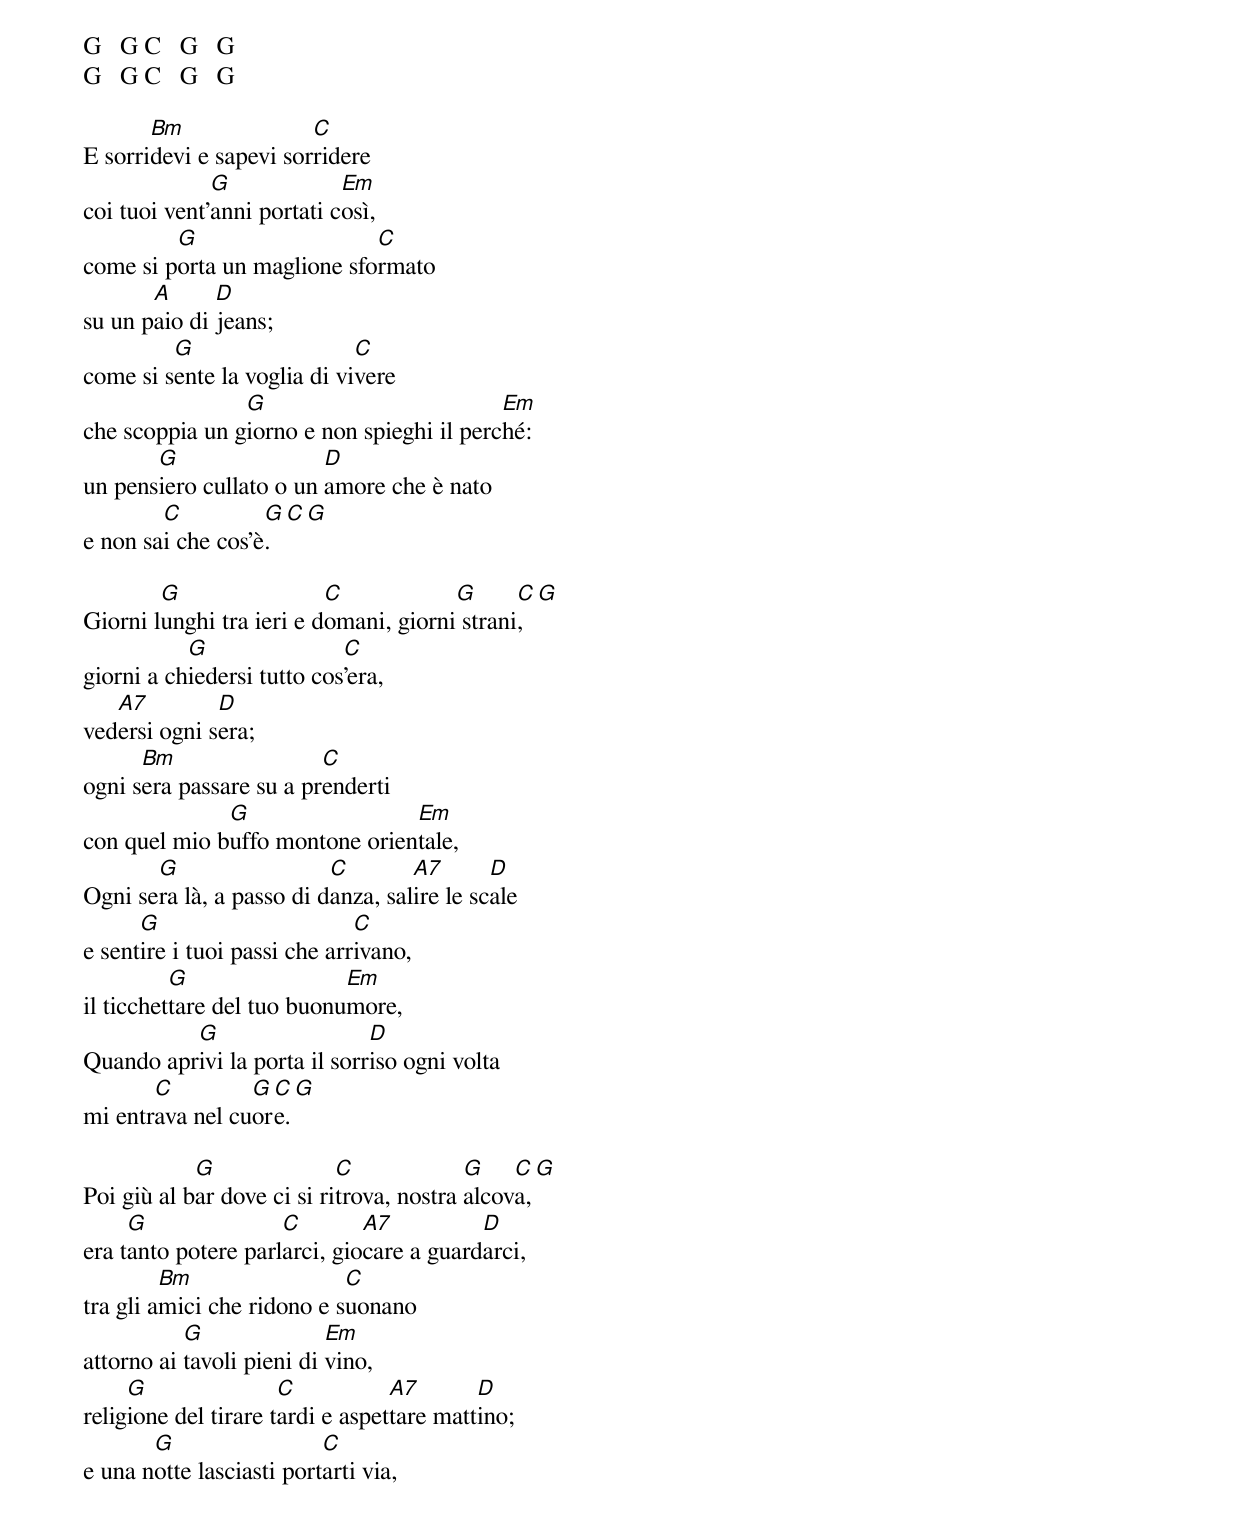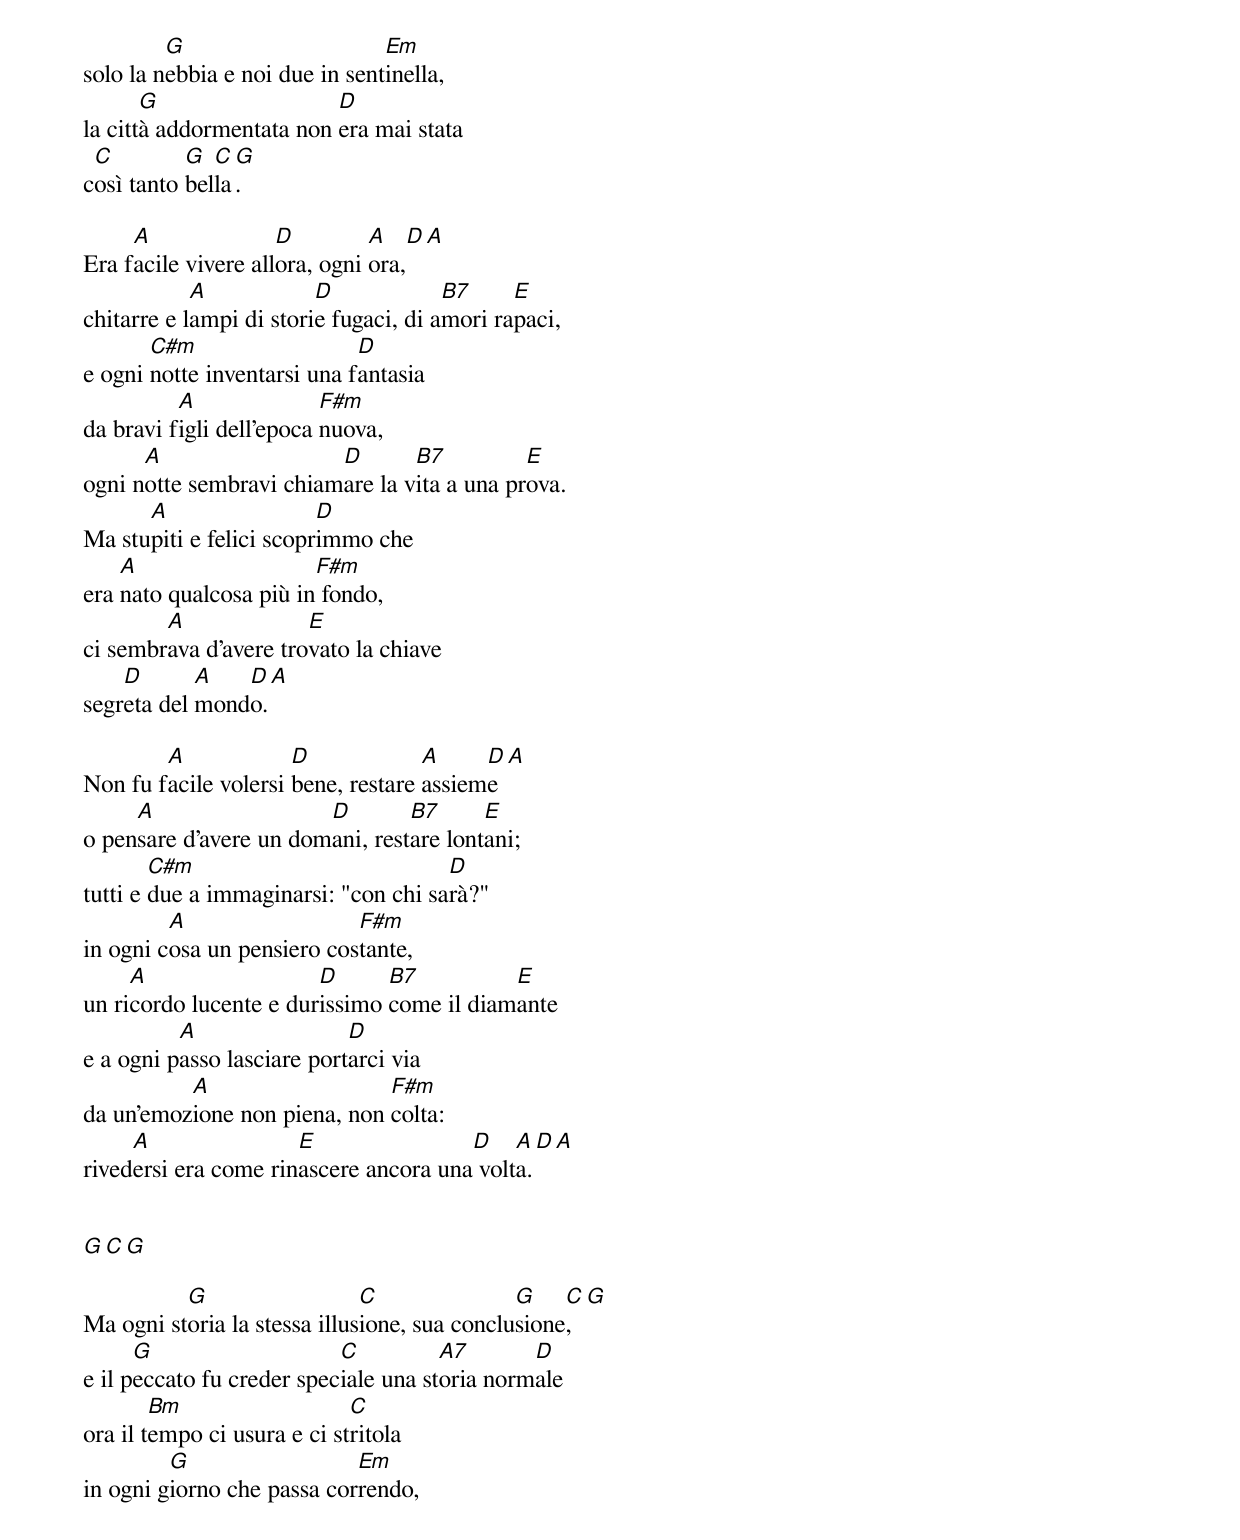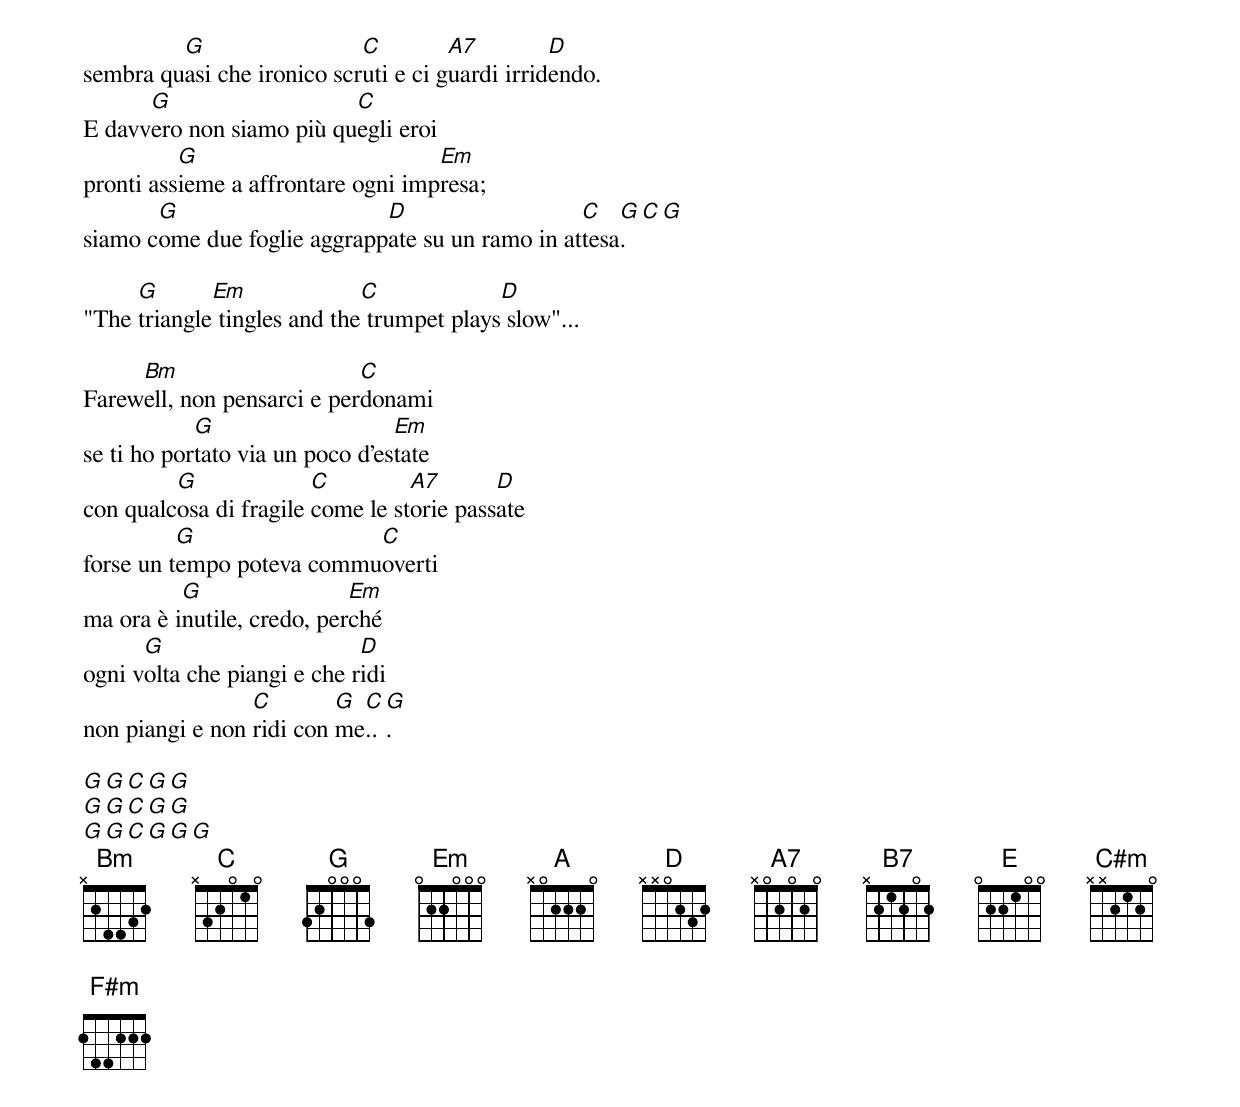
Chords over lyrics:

G   G C   G   G
G   G C   G   G

       Bm               C
E sorridevi e sapevi sorridere
              G             Em
coi tuoi vent'anni portati così,
         G                   C
come si porta un maglione sformato
       A      D
su un paio di jeans;
         G                   C
come si sente la voglia di vivere
                G                          Em
che scoppia un giorno e non spieghi il perché:
       G                 D
un pensiero cullato o un amore che è nato
        C          G C G
e non sai che cos'è.

        G                 C            G      C G
Giorni lunghi tra ieri e domani, giorni strani,
           G                C
giorni a chiedersi tutto cos'era,
   A7         D
vedersi ogni sera;
      Bm                 C
ogni sera passare su a prenderti
              G                 Em
con quel mio buffo montone orientale,
       G                  C        A7       D
Ogni sera là, a passo di danza, salire le scale
      G                       C
e sentire i tuoi passi che arrivano,
          G                 Em
il ticchettare del tuo buonumore,
          G                   D
Quando aprivi la porta il sorriso ogni volta
       C         G C G
mi entrava nel cuore.

            G               C             G    C G
Poi giù al bar dove ci si ritrova, nostra alcova,
     G               C        A7          D
era tanto potere parlarci, giocare a guardarci,
         Bm                 C
tra gli amici che ridono e suonano
           G               Em
attorno ai tavoli pieni di vino,
     G                C           A7       D
religione del tirare tardi e aspettare mattino;
       G                  C
e una notte lasciasti portarti via,
         G                      Em
solo la nebbia e noi due in sentinella,
       G                  D
la città addormentata non era mai stata
 C         G  C G
così tanto bella.

     A               D         A   D A
Era facile vivere allora, ogni ora,
            A            D             B7     E
chitarre e lampi di storie fugaci, di amori rapaci,
       C#m                   D
e ogni notte inventarsi una fantasia
          A               F#m
da bravi figli dell'epoca nuova,
      A                  D       B7          E
ogni notte sembravi chiamare la vita a una prova.
      A                  D
Ma stupiti e felici scoprimmo che
    A                   F#m
era nato qualcosa più in fondo,
        A              E
ci sembrava d'avere trovato la chiave
    D       A   D A
segreta del mondo.

        A             D             A     D A
Non fu facile volersi bene, restare assieme
     A                  D        B7      E
o pensare d'avere un domani, restare lontani;
        C#m                           D
tutti e due a immaginarsi: "con chi sarà?"
         A                  F#m
in ogni cosa un pensiero costante,
     A                  D      B7          E
un ricordo lucente e durissimo come il diamante
          A                 D
e a ogni passo lasciare portarci via
          A                   F#m
da un'emozione non piena, non colta:
     A                E                D    A D A
rivedersi era come rinascere ancora una volta.


G C   G

          G                   C               G    C G
Ma ogni storia la stessa illusione, sua conclusione,
      G                    C          A7       D
e il peccato fu creder speciale una storia normale
        Bm                   C
ora il tempo ci usura e ci stritola
         G                  Em
in ogni giorno che passa correndo,
         G                  C         A7         D
sembra quasi che ironico scruti e ci guardi irridendo.
      G                   C
E davvero non siamo più quegli eroi
          G                         Em
pronti assieme a affrontare ogni impresa;
       G                     D                   C   G C G
siamo come due foglie aggrappate su un ramo in attesa.

     G       Em              C             D
"The triangle tingles and the trumpet plays slow"...

     Bm                     C
Farewell, non pensarci e perdonami
            G                    Em
se ti ho portato via un poco d'estate
         G              C         A7       D
con qualcosa di fragile come le storie passate
          G                C
forse un tempo poteva commuoverti
          G                 Em
ma ora è inutile, credo, perché
      G                      D
ogni volta che piangi e che ridi
                 C        G C G
non piangi e non ridi con me...

G   G C   G   G
G   G C   G   G
G   G C   G   G   G
